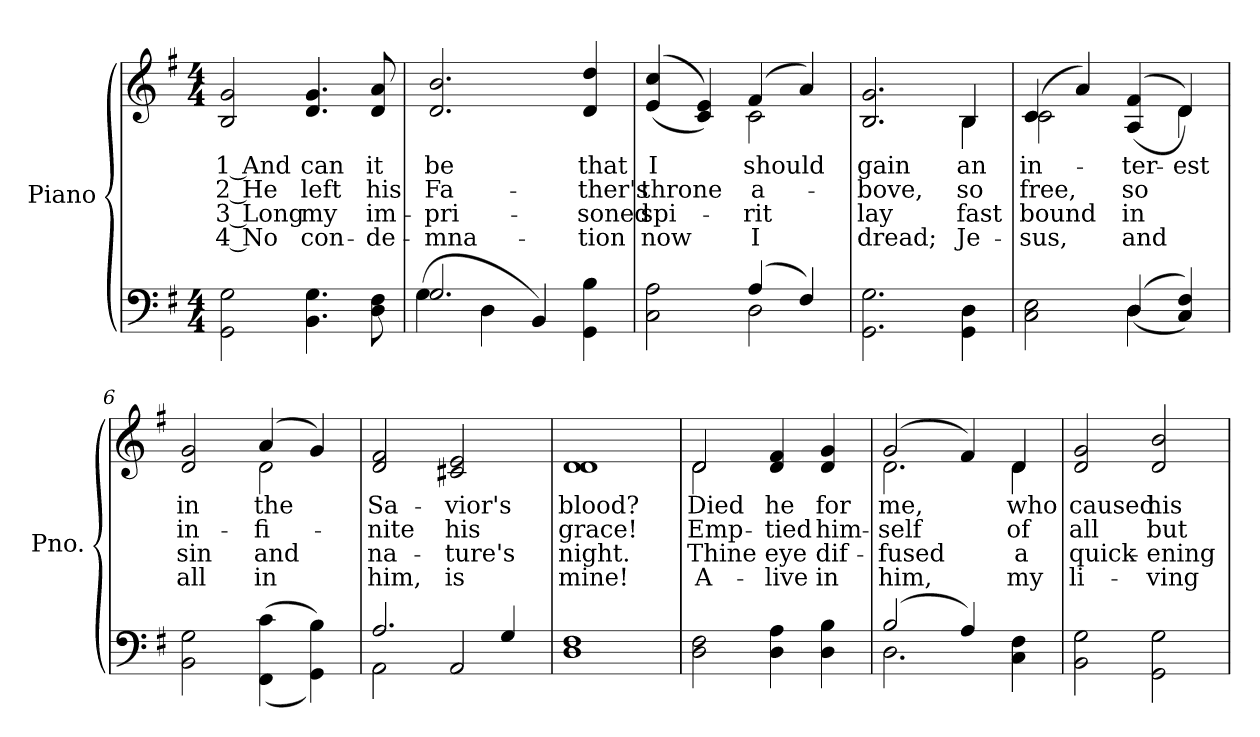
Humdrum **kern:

**kern	**kern	**text	**text	**text	**text
*part2	*part1	*part1	*part1	*part1	*part1
*staff2	*staff1	*staff1	*staff1	*staff1	*staff1
*I"Piano	*I"Piano	*	*	*	*
*I'Pno.	*I'Pno.	*	*	*	*
!!LO:PB:g=z
*clefF4	*clefG2	*	*	*	*
*k[f#]	*k[f#]	*	*	*	*
*G:	*G:	*	*	*	*
*M4/4	*M4/4	*	*	*	*
=1	=1	=1	=1	=1	=1
!	!	!LO:LY:b:color=#000000	!LO:LY:b:color=#000000	!LO:LY:b:color=#000000	!LO:LY:b:color=#000000
2GGi\ 2Gi	2Bi/ 2gi	1 And	2 He	3 Long	4 No
!	!	!LO:LY:b:color=#000000	!LO:LY:b:color=#000000	!LO:LY:b:color=#000000	!LO:LY:b:color=#000000
4.BBi\ 4.Gi	4.di/ 4.gi	can	left	my	con-
!	!	!LO:LY:b:color=#000000	!LO:LY:b:color=#000000	!LO:LY:b:color=#000000	!LO:LY:b:color=#000000
8Di\ 8F#i	8di/ 8ai	it	his	-im-	-de-
=2	=2	=2	=2	=2	=2
*^	*	*	*	*	*
!	!	!	!LO:LY:b:color=#000000	!LO:LY:b:color=#000000	!LO:LY:b:color=#000000	!LO:LY:b:color=#000000
2.Gi/	(4Gi\	2.di/ 2.bi	be	Fa-	-pri-	-mna-
.	4Di\	.	.	.	.	.
.	4BBi/)	.	.	.	.	.
!	!	!	!LO:LY:b:color=#000000	!LO:LY:b:color=#000000	!LO:LY:b:color=#000000	!LO:LY:b:color=#000000
4GGi\ 4Bi	4ryy	4di/ 4ddi	that	-ther's	-soned	tion
=3	=3	=3	=3	=3	=3	=3
!	!	!	!LO:LY:b:color=#000000	!LO:LY:b:color=#000000	!LO:LY:b:color=#000000	!LO:LY:b:color=#000000
*	*	*^	*	*	*	*
2Ci\ 2Ai	2ryy	((4ei/ 4cci	2ryy	I	throne	spi-	-now
.	.	4ci/ 4ei))	.	.	.	.	.
!	!	!	!	!LO:LY:b:color=#000000	!LO:LY:b:color=#000000	!LO:LY:b:color=#000000	!LO:LY:b:color=#000000
(4Ai/	2Di\	(4f#i/	2ci\	should	a-	rit	I
4F#i/)	.	4ai/)	.	.	.	.	.
*v	*v	*	*	*	*	*	*
=4	=4	=4	=4	=4	=4	=4
!	!	!	!LO:LY:b:color=#000000	!LO:LY:b:color=#000000	!LO:LY:b:color=#000000	!LO:LY:b:color=#000000
2.GGi\ 2.Gi	2.Bi/ 2.gi	2.ryy	gain	-bove,	lay	dread;
!	!	!	!LO:LY:b:color=#000000	!LO:LY:b:color=#000000	!LO:LY:b:color=#000000	!LO:LY:b:color=#000000
4GGi\ 4Di	4Bi/	4Bi\	an	so	fast	Je-
=5	=5	=5	=5	=5	=5	=5
*^	*	*	*	*	*	*
!	!	!	!	!LO:LY:b:color=#000000	!LO:LY:b:color=#000000	!LO:LY:b:color=#000000	!LO:LY:b:color=#000000
2Ci\ 2Ei	2ryy	(4ci/	2ci\	in-	free,	-bound	sus,
.	.	4ai/)	.	.	.	.	.
!	!	!	!	!LO:LY:b:color=#000000	!LO:LY:b:color=#000000	!LO:LY:b:color=#000000	!LO:LY:b:color=#000000
((4Di/	4Di\	((4Ai/ 4f#i	4ryy	-ter-	so	in	and
!	!	!	!	!LO:LY:b:color=#000000	!	!	!
4Ci/ 4F#i))	4ryy	4di/))	4di\	-est	.	.	.
*v	*v	*	*	*	*	*	*
!!LO:LB:g=z	!!
=6	=6	=6	=6	=6	=6	=6
*^	*	*	*	*	*	*
!	!	!	!	!LO:LY:b:color=#000000	!LO:LY:b:color=#000000	!LO:LY:b:color=#000000	!LO:LY:b:color=#000000
*v	*v	*	*	*	*	*	*
2BBi\ 2Gi	2di/ 2gi	2ryy	in	in-	sin	all
!	!	!	!LO:LY:b:color=#000000	!LO:LY:b:color=#000000	!LO:LY:b:color=#000000	!LO:LY:b:color=#000000
((4FF#i\ 4ci	(4ai/	2di\	the	-fi-	and	in
4GGi\ 4Bi))	4gi/)	.	.	.	.	.
*	*v	*v	*	*	*	*
=7	=7	=7	=7	=7	=7
*^	*	*	*	*	*
!	!	!	!LO:LY:b:color=#000000	!LO:LY:b:color=#000000	!LO:LY:b:color=#000000	!LO:LY:b:color=#000000
2.Ai/	2AAi\	2di/ 2f#i	Sa-	-nite	na-	-him,
!	!	!	!LO:LY:b:color=#000000	!LO:LY:b:color=#000000	!LO:LY:b:color=#000000	!LO:LY:b:color=#000000
.	2AAi/	2c#Xi/ 2ei	-vior's	his	ture's	is
4Gi/	.	.	.	.	.	.
*v	*v	*	*	*	*	*
=8	=8	=8	=8	=8	=8
!	!	!LO:LY:b:color=#000000	!LO:LY:b:color=#000000	!LO:LY:b:color=#000000	!LO:LY:b:color=#000000
1Di 1F#i	1di 1di	blood?	grace!	night.	mine!
=9	=9	=9	=9	=9	=9
!	!	!LO:LY:b:color=#000000	!LO:LY:b:color=#000000	!LO:LY:b:color=#000000	!LO:LY:b:color=#000000
*	*^	*	*	*	*
2Di\ 2F#i	2di/	2di\	Died	Emp-	Thine	A-
!	!	!	!LO:LY:b:color=#000000	!LO:LY:b:color=#000000	!LO:LY:b:color=#000000	!LO:LY:b:color=#000000
4Di\ 4Ai	4di/ 4f#i	2ryy	he	-tied	-eye	live
!	!	!	!LO:LY:b:color=#000000	!LO:LY:b:color=#000000	!LO:LY:b:color=#000000	!LO:LY:b:color=#000000
4Di\ 4Bi	4di/ 4gi	.	for	him-	dif-	-in
=10	=10	=10	=10	=10	=10	=10
*^	*	*	*	*	*	*
!	!	!	!	!LO:LY:b:color=#000000	!LO:LY:b:color=#000000	!LO:LY:b:color=#000000	!LO:LY:b:color=#000000
(2Bi/	2.Di\	(2gi/	2.di\	me,	-self	fused	him,
4Ai/)	.	4f#i/)	.	.	.	.	.
!	!	!	!	!LO:LY:b:color=#000000	!LO:LY:b:color=#000000	!LO:LY:b:color=#000000	!LO:LY:b:color=#000000
4Ci\ 4F#i	4ryy	4di/	4di\	who	of	a	my
*v	*v	*	*	*	*	*	*
*	*v	*v	*	*	*	*
=11	=11	=11	=11	=11	=11
*^	*^	*	*	*	*
!	!	!	!	!LO:LY:b:color=#000000	!LO:LY:b:color=#000000	!LO:LY:b:color=#000000	!LO:LY:b:color=#000000
*v	*v	*	*	*	*	*	*
*	*v	*v	*	*	*	*
2BBi\ 2Gi	2di/ 2gi	caused	all	quick-	-li-
!	!	!LO:LY:b:color=#000000	!LO:LY:b:color=#000000	!LO:LY:b:color=#000000	!LO:LY:b:color=#000000
2GGi\ 2Gi	2di/ 2bi	his	but	-ening	ving
=	=	=	=	=	=
*-	*-	*-	*-	*-	*-
